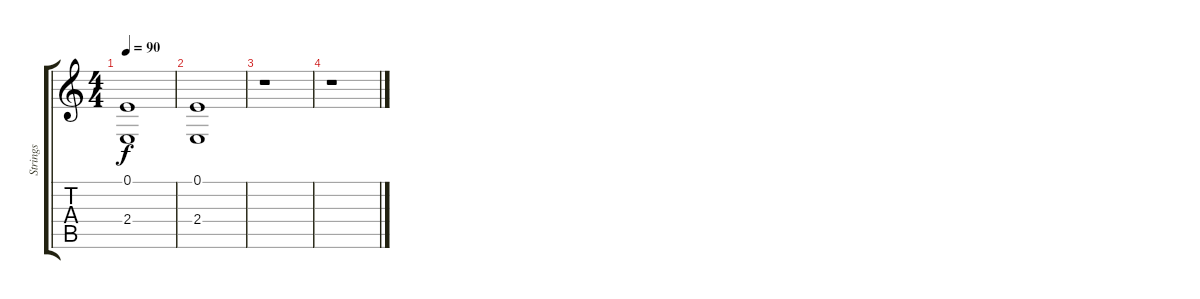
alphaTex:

\track ("Strings" "Strings") {instrument viola}
\staff {score tabs}
\tuning (E4 B3 G3 D3 A2 E2) {hide}
\ts (4 4)
\tempo 90
\clef g2
\ks c
(0.1 2.4).1{dy f} |
(0.1 2.4).1 |
r.1 |
r.1
